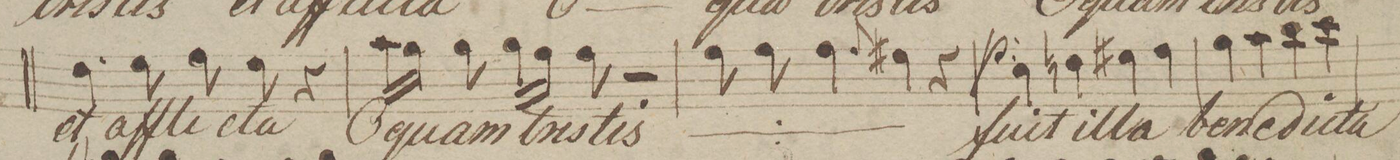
**kern	**text	**dynam
*I"Cant.	*	*
*clefC1	*	*
*k[b-]	*	*
*met(c)	*	*
*M4/4	*	*
4.b-\	et	.
8cc\	aff-	.
8dd\	-li-	.
8cc\	-cta	.
4r	.	.
=50	=50	=50
16ff\LL	O	.
16ee\JJ	.	.
8ee\	quam	.
16ee\LL	tris-	.
16dd\JJ	.	.
8dd\	-tis	.
2r	.	.
=51	=51	=51
*	*ij	*
8dd\	O	.
8dd\	quam	.
4dd\	tris-	.
8qqdd/	.	.
4cc#X\	-tis	.
*	*Xij	*
4r	.	.
=52	=52	=52
4a\	fu-	p
4bn\	-it	.
4cc#X\	il-	.
4dd\	-la	.
=53	=53	=53
4ee\	be-	.
4ff\	-ne-	.
4gg\	-dic-	.
4aa\	-ta	.
=54	=54	=54
*-	*-	*-
